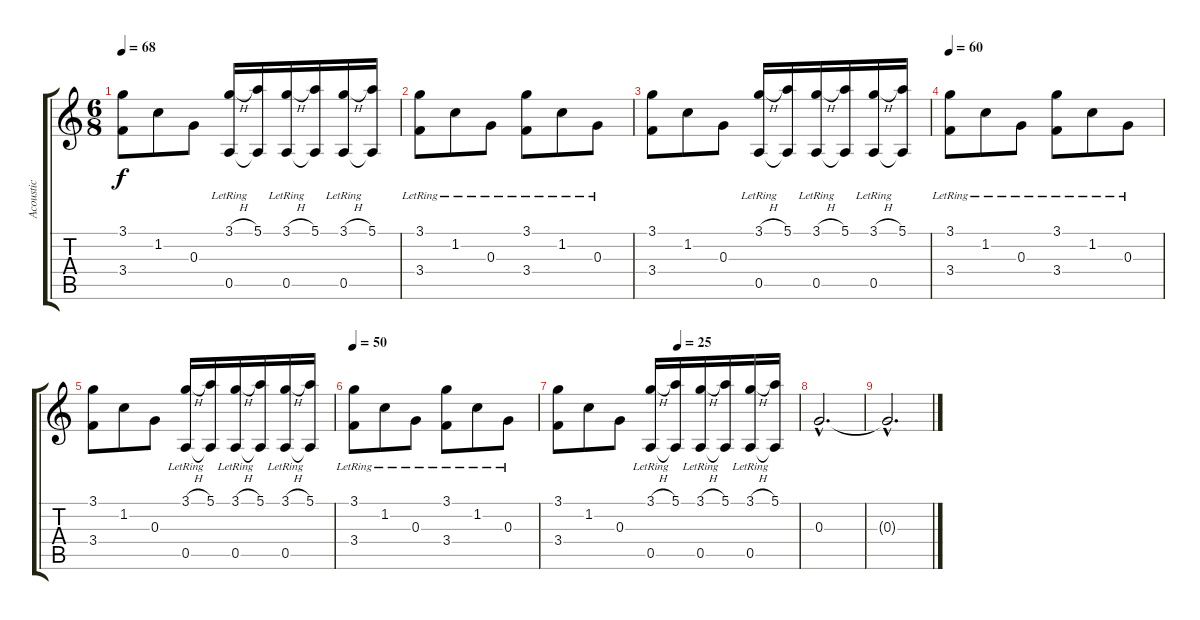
\track ("Acoustic" "Acoustic") {instrument acousticguitarsteel}
\staff {score tabs}
\tuning (E4 B3 G3 D3 A2 D2) {hide}
\ts (6 8)
\tempo 68
\clef g2
\ks c
(3.1 3.4).8{dy f} 1.2.8 0.3.8 (3.1{h} 0.5{lr}).16 (5.1 0.5{t}).16 (3.1{h} 0.5{lr}).16 (5.1 0.5{t}).16 (3.1{h} 0.5{lr}).16 (5.1 0.5{t}).16 |
(3.1{lr} 3.4{lr}).8 1.2{lr}.8 0.3{lr}.8 (3.1{lr} 3.4{lr}).8 1.2{lr}.8 0.3{lr}.8 |
(3.1 3.4).8 1.2.8 0.3.8 (3.1{h} 0.5{lr}).16 (5.1 0.5{t}).16 (3.1{h} 0.5{lr}).16 (5.1 0.5{t}).16 (3.1{h} 0.5{lr}).16 (5.1 0.5{t}).16 |
\tempo 60
(3.1{lr} 3.4{lr}).8 1.2{lr}.8 0.3{lr}.8 (3.1{lr} 3.4{lr}).8 1.2{lr}.8 0.3{lr}.8 |
(3.1 3.4).8 1.2.8 0.3.8 (3.1{h} 0.5{lr}).16 (5.1 0.5{t}).16 (3.1{h} 0.5{lr}).16 (5.1 0.5{t}).16 (3.1{h} 0.5{lr}).16 (5.1 0.5{t}).16 |
\tempo 50
(3.1{lr} 3.4{lr}).8 1.2{lr}.8 0.3{lr}.8 (3.1{lr} 3.4{lr}).8 1.2{lr}.8 0.3{lr}.8 |
\tempo (25 0.5)
(3.1 3.4).8 1.2.8 0.3.8 (3.1{h} 0.5{lr}).16 (5.1 0.5{t}).16 (3.1{h} 0.5{lr}).16 (5.1 0.5{t}).16 (3.1{h} 0.5{lr}).16 (5.1 0.5{t}).16 |
0.3{hac}.2{d} |
0.3{hac t}.2{d}
